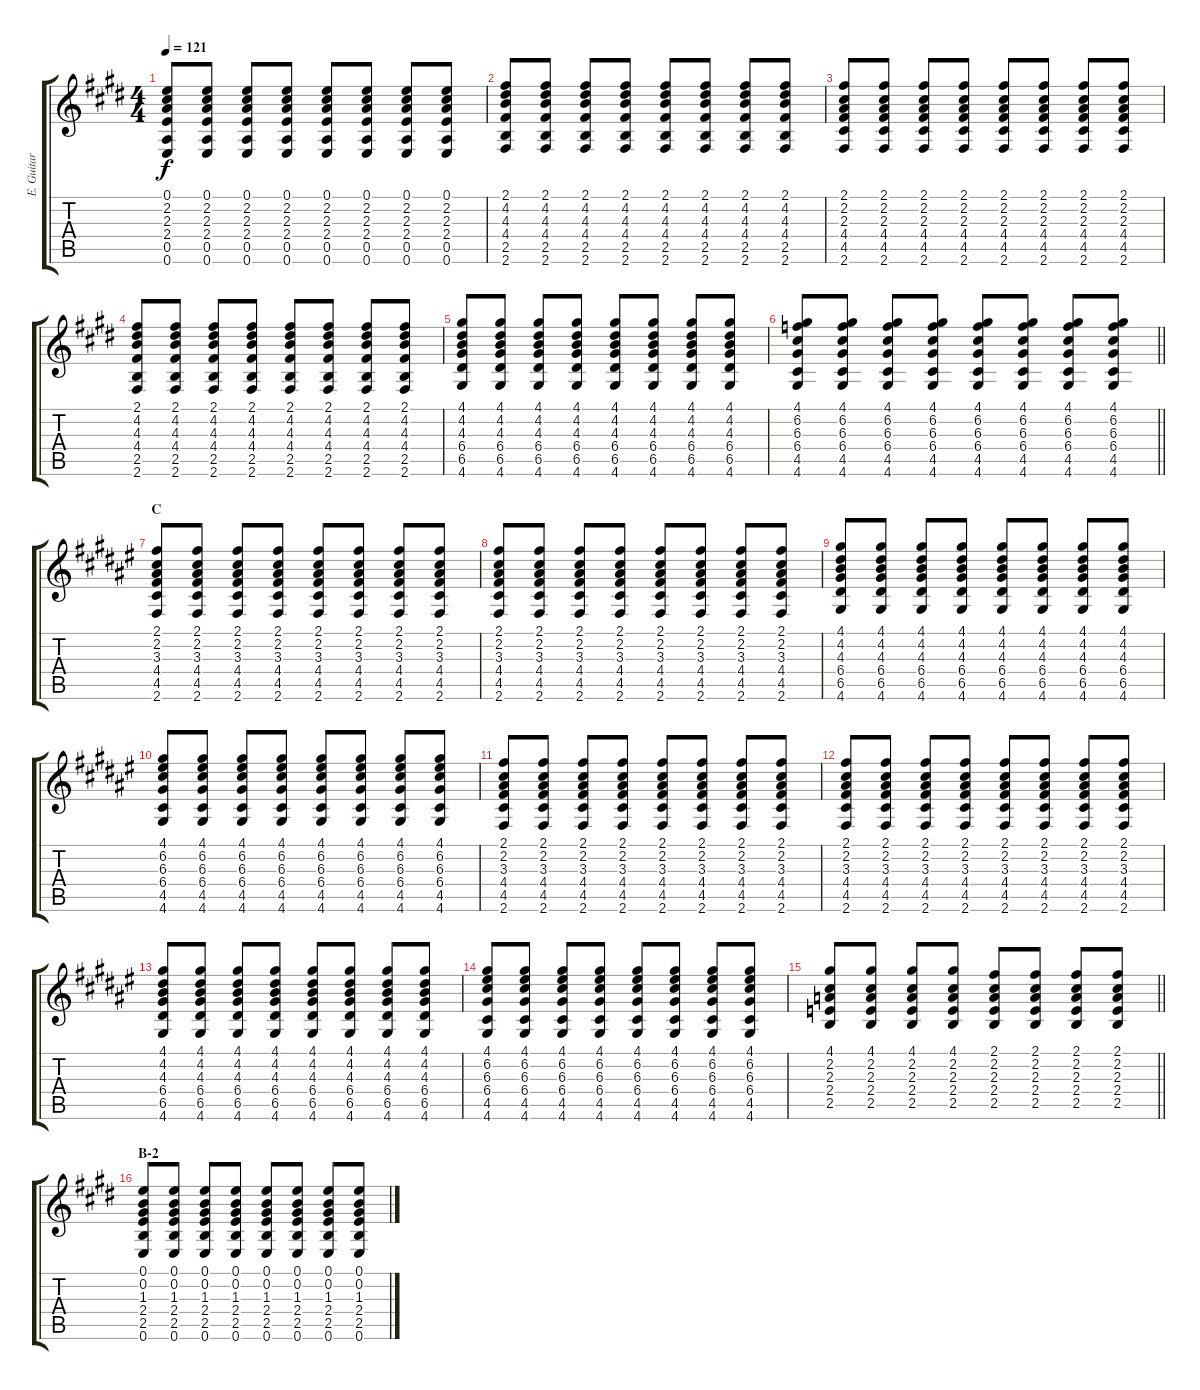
\track ("E. Guitar II" "E. Guitar ") {instrument electricguitarjazz}
\staff {score tabs}
\tuning (E4 B3 G3 D3 A2 E2) {hide}
\ts (4 4)
\tempo 121
\clef g2
\ks e
(0.1 2.2 2.3 2.4 0.5 0.6).8{dy f} (0.1 2.2 2.3 2.4 0.5 0.6).8 (0.1 2.2 2.3 2.4 0.5 0.6).8 (0.1 2.2 2.3 2.4 0.5 0.6).8 (0.1 2.2 2.3 2.4 0.5 0.6).8 (0.1 2.2 2.3 2.4 0.5 0.6).8 (0.1 2.2 2.3 2.4 0.5 0.6).8 (0.1 2.2 2.3 2.4 0.5 0.6).8 |
(2.1 4.2 4.3 4.4 2.5 2.6).8 (2.1 4.2 4.3 4.4 2.5 2.6).8 (2.1 4.2 4.3 4.4 2.5 2.6).8 (2.1 4.2 4.3 4.4 2.5 2.6).8 (2.1 4.2 4.3 4.4 2.5 2.6).8 (2.1 4.2 4.3 4.4 2.5 2.6).8 (2.1 4.2 4.3 4.4 2.5 2.6).8 (2.1 4.2 4.3 4.4 2.5 2.6).8 |
(2.1 2.2 2.3 4.4 4.5 2.6).8 (2.1 2.2 2.3 4.4 4.5 2.6).8 (2.1 2.2 2.3 4.4 4.5 2.6).8 (2.1 2.2 2.3 4.4 4.5 2.6).8 (2.1 2.2 2.3 4.4 4.5 2.6).8 (2.1 2.2 2.3 4.4 4.5 2.6).8 (2.1 2.2 2.3 4.4 4.5 2.6).8 (2.1 2.2 2.3 4.4 4.5 2.6).8 |
(2.1 4.2 4.3 4.4 2.5 2.6).8 (2.1 4.2 4.3 4.4 2.5 2.6).8 (2.1 4.2 4.3 4.4 2.5 2.6).8 (2.1 4.2 4.3 4.4 2.5 2.6).8 (2.1 4.2 4.3 4.4 2.5 2.6).8 (2.1 4.2 4.3 4.4 2.5 2.6).8 (2.1 4.2 4.3 4.4 2.5 2.6).8 (2.1 4.2 4.3 4.4 2.5 2.6).8 |
(4.1 4.2 4.3 6.4 6.5 4.6).8 (4.1 4.2 4.3 6.4 6.5 4.6).8 (4.1 4.2 4.3 6.4 6.5 4.6).8 (4.1 4.2 4.3 6.4 6.5 4.6).8 (4.1 4.2 4.3 6.4 6.5 4.6).8 (4.1 4.2 4.3 6.4 6.5 4.6).8 (4.1 4.2 4.3 6.4 6.5 4.6).8 (4.1 4.2 4.3 6.4 6.5 4.6).8 |
\barLineRight lightlight
(4.1 6.2 6.3 6.4 4.5 4.6).8 (4.1 6.2 6.3 6.4 4.5 4.6).8 (4.1 6.2 6.3 6.4 4.5 4.6).8 (4.1 6.2 6.3 6.4 4.5 4.6).8 (4.1 6.2 6.3 6.4 4.5 4.6).8 (4.1 6.2 6.3 6.4 4.5 4.6).8 (4.1 6.2 6.3 6.4 4.5 4.6).8 (4.1 6.2 6.3 6.4 4.5 4.6).8 |
\section ("" "C")
\ks f#
(2.1 2.2 3.3 4.4 4.5 2.6).8 (2.1 2.2 3.3 4.4 4.5 2.6).8 (2.1 2.2 3.3 4.4 4.5 2.6).8 (2.1 2.2 3.3 4.4 4.5 2.6).8 (2.1 2.2 3.3 4.4 4.5 2.6).8 (2.1 2.2 3.3 4.4 4.5 2.6).8 (2.1 2.2 3.3 4.4 4.5 2.6).8 (2.1 2.2 3.3 4.4 4.5 2.6).8 |
(2.1 2.2 3.3 4.4 4.5 2.6).8 (2.1 2.2 3.3 4.4 4.5 2.6).8 (2.1 2.2 3.3 4.4 4.5 2.6).8 (2.1 2.2 3.3 4.4 4.5 2.6).8 (2.1 2.2 3.3 4.4 4.5 2.6).8 (2.1 2.2 3.3 4.4 4.5 2.6).8 (2.1 2.2 3.3 4.4 4.5 2.6).8 (2.1 2.2 3.3 4.4 4.5 2.6).8 |
(4.1 4.2 4.3 6.4 6.5 4.6).8 (4.1 4.2 4.3 6.4 6.5 4.6).8 (4.1 4.2 4.3 6.4 6.5 4.6).8 (4.1 4.2 4.3 6.4 6.5 4.6).8 (4.1 4.2 4.3 6.4 6.5 4.6).8 (4.1 4.2 4.3 6.4 6.5 4.6).8 (4.1 4.2 4.3 6.4 6.5 4.6).8 (4.1 4.2 4.3 6.4 6.5 4.6).8 |
(4.1 6.2 6.3 6.4 4.5 4.6).8 (4.1 6.2 6.3 6.4 4.5 4.6).8 (4.1 6.2 6.3 6.4 4.5 4.6).8 (4.1 6.2 6.3 6.4 4.5 4.6).8 (4.1 6.2 6.3 6.4 4.5 4.6).8 (4.1 6.2 6.3 6.4 4.5 4.6).8 (4.1 6.2 6.3 6.4 4.5 4.6).8 (4.1 6.2 6.3 6.4 4.5 4.6).8 |
(2.1 2.2 3.3 4.4 4.5 2.6).8 (2.1 2.2 3.3 4.4 4.5 2.6).8 (2.1 2.2 3.3 4.4 4.5 2.6).8 (2.1 2.2 3.3 4.4 4.5 2.6).8 (2.1 2.2 3.3 4.4 4.5 2.6).8 (2.1 2.2 3.3 4.4 4.5 2.6).8 (2.1 2.2 3.3 4.4 4.5 2.6).8 (2.1 2.2 3.3 4.4 4.5 2.6).8 |
(2.1 2.2 3.3 4.4 4.5 2.6).8 (2.1 2.2 3.3 4.4 4.5 2.6).8 (2.1 2.2 3.3 4.4 4.5 2.6).8 (2.1 2.2 3.3 4.4 4.5 2.6).8 (2.1 2.2 3.3 4.4 4.5 2.6).8 (2.1 2.2 3.3 4.4 4.5 2.6).8 (2.1 2.2 3.3 4.4 4.5 2.6).8 (2.1 2.2 3.3 4.4 4.5 2.6).8 |
(4.1 4.2 4.3 6.4 6.5 4.6).8 (4.1 4.2 4.3 6.4 6.5 4.6).8 (4.1 4.2 4.3 6.4 6.5 4.6).8 (4.1 4.2 4.3 6.4 6.5 4.6).8 (4.1 4.2 4.3 6.4 6.5 4.6).8 (4.1 4.2 4.3 6.4 6.5 4.6).8 (4.1 4.2 4.3 6.4 6.5 4.6).8 (4.1 4.2 4.3 6.4 6.5 4.6).8 |
(4.1 6.2 6.3 6.4 4.5 4.6).8 (4.1 6.2 6.3 6.4 4.5 4.6).8 (4.1 6.2 6.3 6.4 4.5 4.6).8 (4.1 6.2 6.3 6.4 4.5 4.6).8 (4.1 6.2 6.3 6.4 4.5 4.6).8 (4.1 6.2 6.3 6.4 4.5 4.6).8 (4.1 6.2 6.3 6.4 4.5 4.6).8 (4.1 6.2 6.3 6.4 4.5 4.6).8 |
\barLineRight lightlight
(4.1 2.2 2.3 2.4 2.5).8 (4.1 2.2 2.3 2.4 2.5).8 (4.1 2.2 2.3 2.4 2.5).8 (4.1 2.2 2.3 2.4 2.5).8 (2.1 2.2 2.3 2.4 2.5).8 (2.1 2.2 2.3 2.4 2.5).8 (2.1 2.2 2.3 2.4 2.5).8 (2.1 2.2 2.3 2.4 2.5).8 |
\section ("" "B-2")
\ks e
(0.1 0.2 1.3 2.4 2.5 0.6).8 (0.1 0.2 1.3 2.4 2.5 0.6).8 (0.1 0.2 1.3 2.4 2.5 0.6).8 (0.1 0.2 1.3 2.4 2.5 0.6).8 (0.1 0.2 1.3 2.4 2.5 0.6).8 (0.1 0.2 1.3 2.4 2.5 0.6).8 (0.1 0.2 1.3 2.4 2.5 0.6).8 (0.1 0.2 1.3 2.4 2.5 0.6).8
